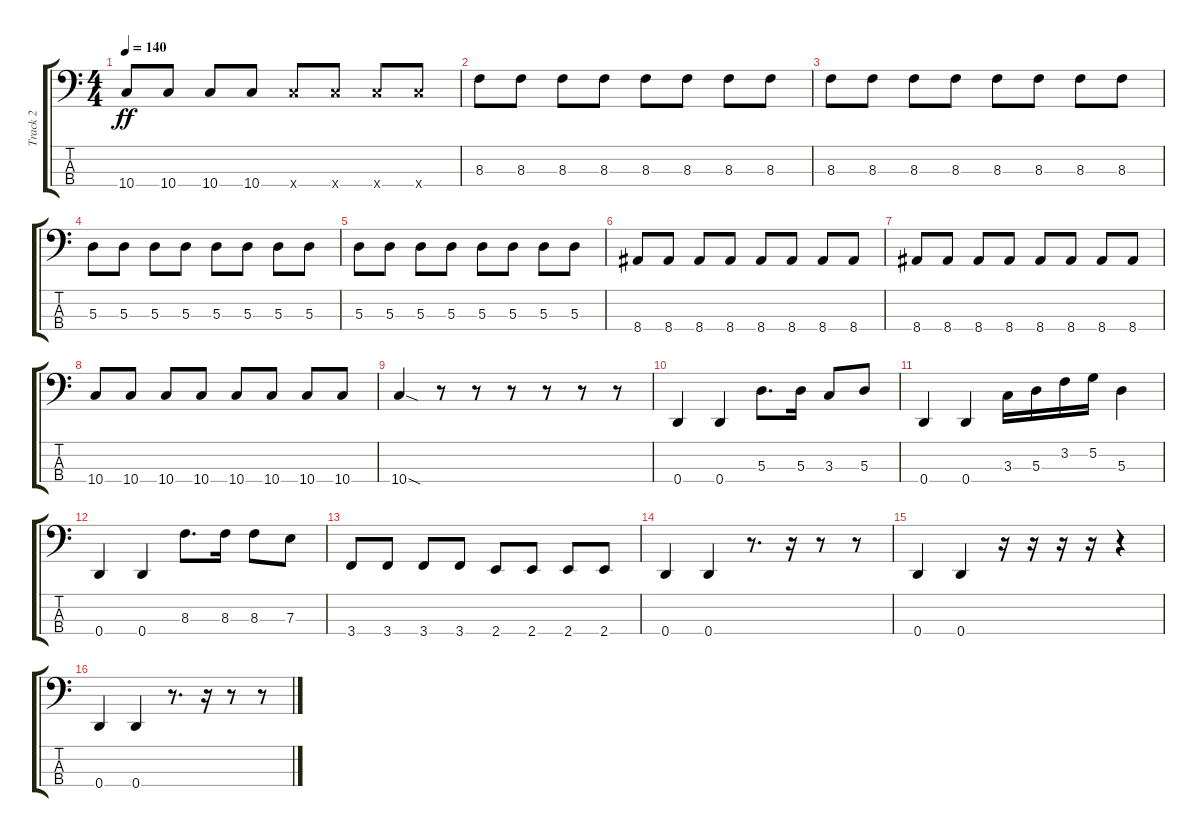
\track ("Track 2" "Track 2") {instrument electricbassfinger}
\staff {score tabs}
\tuning (G2 D2 A1 D1) {hide}
\ts (4 4)
\tempo 140
\clef f4
\ks c
10.4.8{dy ff} 10.4.8 10.4.8 10.4.8 10.4{x}.8 10.4{x}.8 10.4{x}.8 10.4{x}.8 |
8.3.8 8.3.8 8.3.8 8.3.8 8.3.8 8.3.8 8.3.8 8.3.8 |
8.3.8 8.3.8 8.3.8 8.3.8 8.3.8 8.3.8 8.3.8 8.3.8 |
5.3.8 5.3.8 5.3.8 5.3.8 5.3.8 5.3.8 5.3.8 5.3.8 |
5.3.8 5.3.8 5.3.8 5.3.8 5.3.8 5.3.8 5.3.8 5.3.8 |
8.4.8 8.4.8 8.4.8 8.4.8 8.4.8 8.4.8 8.4.8 8.4.8 |
8.4.8 8.4.8 8.4.8 8.4.8 8.4.8 8.4.8 8.4.8 8.4.8 |
10.4.8 10.4.8 10.4.8 10.4.8 10.4.8 10.4.8 10.4.8 10.4.8 |
10.4{sod}.4 r.8 r.8 r.8 r.8 r.8 r.8 |
0.4.4 0.4.4 5.3.8{d} 5.3.16 3.3.8 5.3.8 |
0.4.4 0.4.4 3.3.16 5.3.16 3.2.16 5.2.16 5.3.4 |
0.4.4 0.4.4 8.3.8{d} 8.3.16 8.3.8 7.3.8 |
3.4.8 3.4.8 3.4.8 3.4.8 2.4.8 2.4.8 2.4.8 2.4.8 |
0.4.4{instrument synthbass1} 0.4.4 r.8{d} r.16 r.8 r.8 |
0.4.4 0.4.4 r.16 r.16 r.16 r.16 r.4 |
0.4.4 0.4.4 r.8{d} r.16 r.8 r.8
